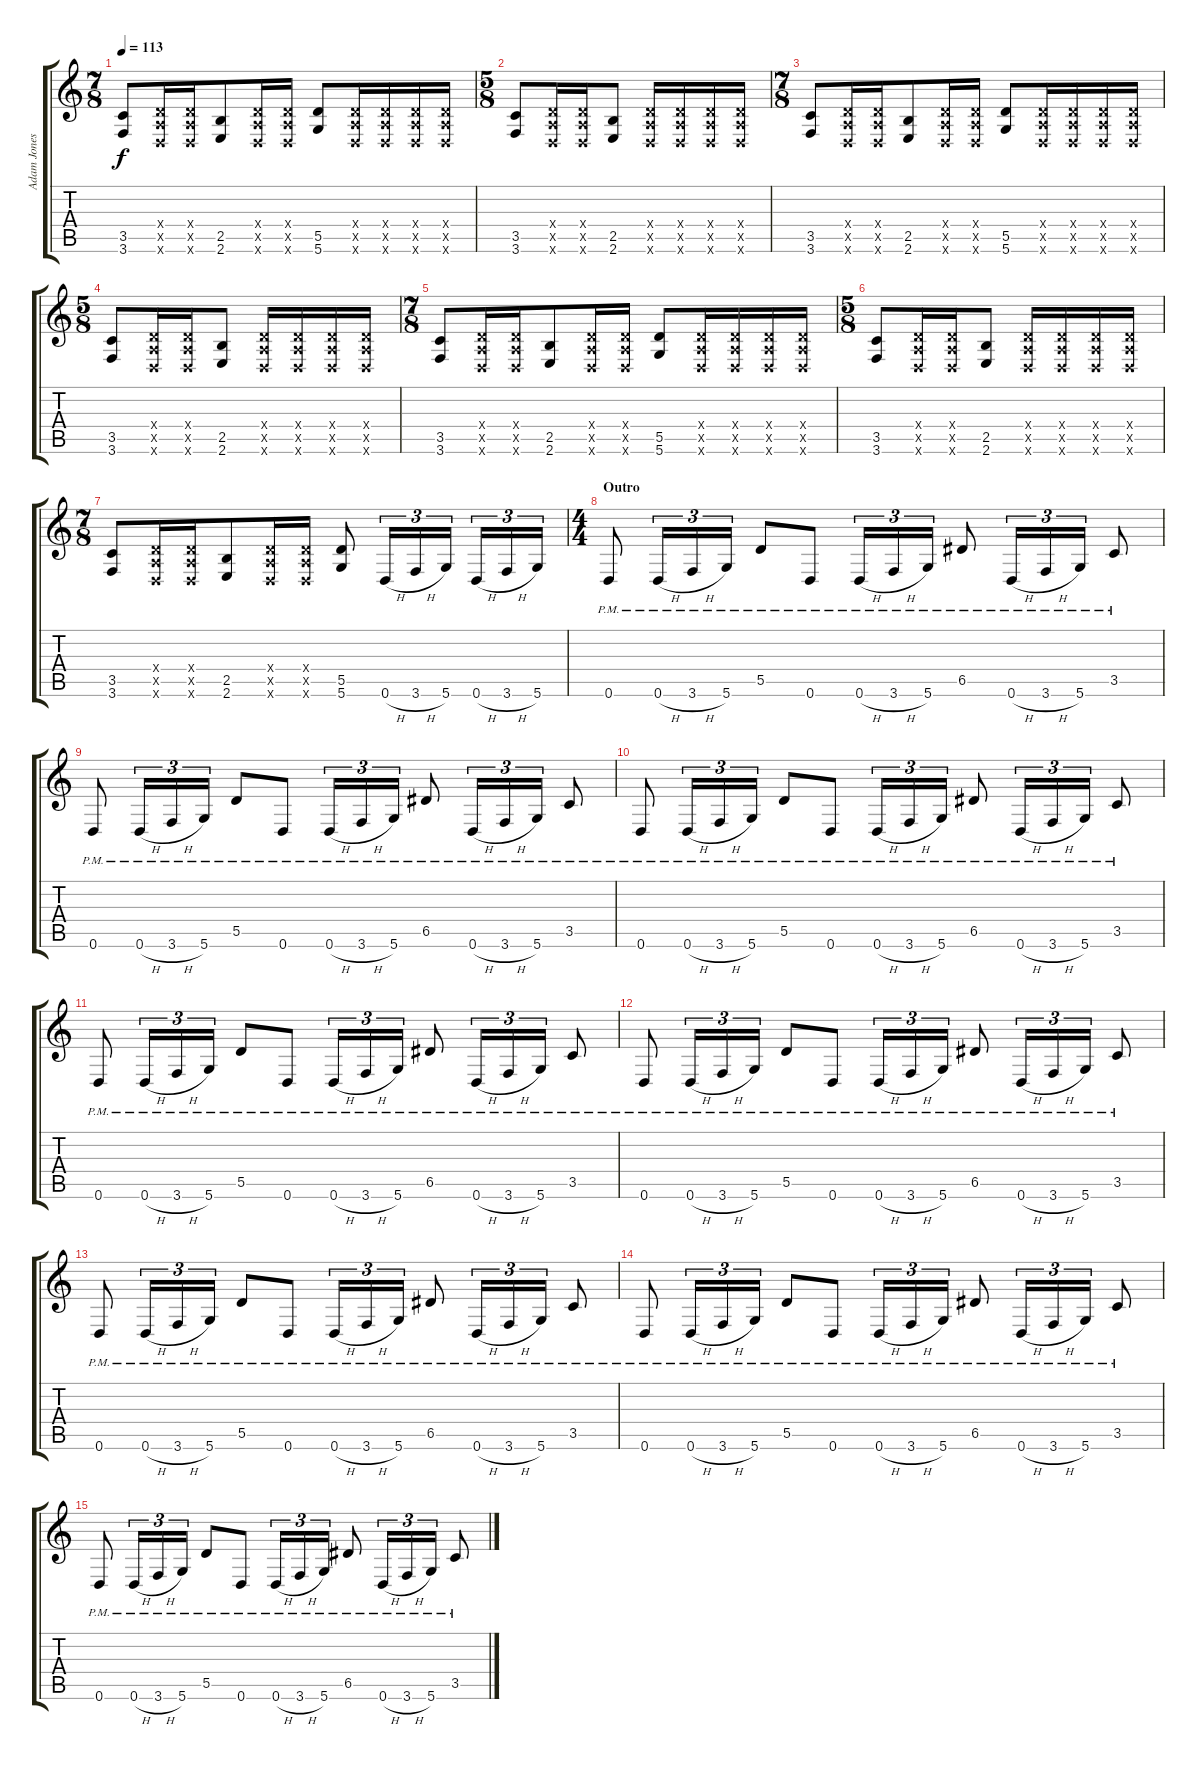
\track ("Adam Jones" "Adam Jones") {instrument distortionguitar}
\staff {score tabs}
\tuning (E4 B3 G3 D3 A2 D2) {hide}
\ts (7 8)
\tempo 113
\clef g2
\ks c
(3.5 3.6).8{dy f} (0.4{x} 0.5{x} 0.6{x}).16 (0.4{x} 0.5{x} 0.6{x}).16 (2.5 2.6).8 (0.4{x} 0.5{x} 0.6{x}).16 (0.4{x} 0.5{x} 0.6{x}).16 (5.5 5.6).8 (0.4{x} 0.5{x} 0.6{x}).16 (0.4{x} 0.5{x} 0.6{x}).16 (0.4{x} 0.5{x} 0.6{x}).16 (0.4{x} 0.5{x} 0.6{x}).16 |
\ts (5 8)
(3.5 3.6).8 (0.4{x} 0.5{x} 0.6{x}).16 (0.4{x} 0.5{x} 0.6{x}).16 (2.5 2.6).8 (0.4{x} 0.5{x} 0.6{x}).16 (0.4{x} 0.5{x} 0.6{x}).16 (0.4{x} 0.5{x} 0.6{x}).16 (0.4{x} 0.5{x} 0.6{x}).16 |
\ts (7 8)
(3.5 3.6).8 (0.4{x} 0.5{x} 0.6{x}).16 (0.4{x} 0.5{x} 0.6{x}).16 (2.5 2.6).8 (0.4{x} 0.5{x} 0.6{x}).16 (0.4{x} 0.5{x} 0.6{x}).16 (5.5 5.6).8 (0.4{x} 0.5{x} 0.6{x}).16 (0.4{x} 0.5{x} 0.6{x}).16 (0.4{x} 0.5{x} 0.6{x}).16 (0.4{x} 0.5{x} 0.6{x}).16 |
\ts (5 8)
(3.5 3.6).8 (0.4{x} 0.5{x} 0.6{x}).16 (0.4{x} 0.5{x} 0.6{x}).16 (2.5 2.6).8 (0.4{x} 0.5{x} 0.6{x}).16 (0.4{x} 0.5{x} 0.6{x}).16 (0.4{x} 0.5{x} 0.6{x}).16 (0.4{x} 0.5{x} 0.6{x}).16 |
\ts (7 8)
(3.5 3.6).8 (0.4{x} 0.5{x} 0.6{x}).16 (0.4{x} 0.5{x} 0.6{x}).16 (2.5 2.6).8 (0.4{x} 0.5{x} 0.6{x}).16 (0.4{x} 0.5{x} 0.6{x}).16 (5.5 5.6).8 (0.4{x} 0.5{x} 0.6{x}).16 (0.4{x} 0.5{x} 0.6{x}).16 (0.4{x} 0.5{x} 0.6{x}).16 (0.4{x} 0.5{x} 0.6{x}).16 |
\ts (5 8)
(3.5 3.6).8 (0.4{x} 0.5{x} 0.6{x}).16 (0.4{x} 0.5{x} 0.6{x}).16 (2.5 2.6).8 (0.4{x} 0.5{x} 0.6{x}).16 (0.4{x} 0.5{x} 0.6{x}).16 (0.4{x} 0.5{x} 0.6{x}).16 (0.4{x} 0.5{x} 0.6{x}).16 |
\ts (7 8)
(3.5 3.6).8 (0.4{x} 0.5{x} 0.6{x}).16 (0.4{x} 0.5{x} 0.6{x}).16 (2.5 2.6).8 (0.4{x} 0.5{x} 0.6{x}).16 (0.4{x} 0.5{x} 0.6{x}).16 (5.5 5.6).8 0.6{h}.16{tu (3 2)} 3.6{h}.16{tu (3 2)} 5.6.16{tu (3 2)} 0.6{h}.16{tu (3 2)} 3.6{h}.16{tu (3 2)} 5.6.16{tu (3 2)} |
\ts (4 4)
\section ("" "Outro")
0.6{pm}.8 0.6{h pm}.16{tu (3 2)} 3.6{h pm}.16{tu (3 2)} 5.6{pm}.16{tu (3 2)} 5.5{pm}.8 0.6{pm}.8 0.6{h pm}.16{tu (3 2)} 3.6{h pm}.16{tu (3 2)} 5.6{pm}.16{tu (3 2)} 6.5{pm}.8 0.6{h pm}.16{tu (3 2)} 3.6{h pm}.16{tu (3 2)} 5.6{pm}.16{tu (3 2)} 3.5{pm}.8 |
0.6{pm}.8 0.6{h pm}.16{tu (3 2)} 3.6{h pm}.16{tu (3 2)} 5.6{pm}.16{tu (3 2)} 5.5{pm}.8 0.6{pm}.8 0.6{h pm}.16{tu (3 2)} 3.6{h pm}.16{tu (3 2)} 5.6{pm}.16{tu (3 2)} 6.5{pm}.8 0.6{h pm}.16{tu (3 2)} 3.6{h pm}.16{tu (3 2)} 5.6{pm}.16{tu (3 2)} 3.5{pm}.8 |
0.6{pm}.8 0.6{h pm}.16{tu (3 2)} 3.6{h pm}.16{tu (3 2)} 5.6{pm}.16{tu (3 2)} 5.5{pm}.8 0.6{pm}.8 0.6{h pm}.16{tu (3 2)} 3.6{h pm}.16{tu (3 2)} 5.6{pm}.16{tu (3 2)} 6.5{pm}.8 0.6{h pm}.16{tu (3 2)} 3.6{h pm}.16{tu (3 2)} 5.6{pm}.16{tu (3 2)} 3.5{pm}.8 |
0.6{pm}.8 0.6{h pm}.16{tu (3 2)} 3.6{h pm}.16{tu (3 2)} 5.6{pm}.16{tu (3 2)} 5.5{pm}.8 0.6{pm}.8 0.6{h pm}.16{tu (3 2)} 3.6{h pm}.16{tu (3 2)} 5.6{pm}.16{tu (3 2)} 6.5{pm}.8 0.6{h pm}.16{tu (3 2)} 3.6{h pm}.16{tu (3 2)} 5.6{pm}.16{tu (3 2)} 3.5{pm}.8 |
0.6{pm}.8 0.6{h pm}.16{tu (3 2)} 3.6{h pm}.16{tu (3 2)} 5.6{pm}.16{tu (3 2)} 5.5{pm}.8 0.6{pm}.8 0.6{h pm}.16{tu (3 2)} 3.6{h pm}.16{tu (3 2)} 5.6{pm}.16{tu (3 2)} 6.5{pm}.8 0.6{h pm}.16{tu (3 2)} 3.6{h pm}.16{tu (3 2)} 5.6{pm}.16{tu (3 2)} 3.5{pm}.8 |
0.6{pm}.8 0.6{h pm}.16{tu (3 2)} 3.6{h pm}.16{tu (3 2)} 5.6{pm}.16{tu (3 2)} 5.5{pm}.8 0.6{pm}.8 0.6{h pm}.16{tu (3 2)} 3.6{h pm}.16{tu (3 2)} 5.6{pm}.16{tu (3 2)} 6.5{pm}.8 0.6{h pm}.16{tu (3 2)} 3.6{h pm}.16{tu (3 2)} 5.6{pm}.16{tu (3 2)} 3.5{pm}.8 |
0.6{pm}.8 0.6{h pm}.16{tu (3 2)} 3.6{h pm}.16{tu (3 2)} 5.6{pm}.16{tu (3 2)} 5.5{pm}.8 0.6{pm}.8 0.6{h pm}.16{tu (3 2)} 3.6{h pm}.16{tu (3 2)} 5.6{pm}.16{tu (3 2)} 6.5{pm}.8 0.6{h pm}.16{tu (3 2)} 3.6{h pm}.16{tu (3 2)} 5.6{pm}.16{tu (3 2)} 3.5{pm}.8 |
0.6{pm}.8 0.6{h pm}.16{tu (3 2)} 3.6{h pm}.16{tu (3 2)} 5.6{pm}.16{tu (3 2)} 5.5{pm}.8 0.6{pm}.8 0.6{h pm}.16{tu (3 2)} 3.6{h pm}.16{tu (3 2)} 5.6{pm}.16{tu (3 2)} 6.5{pm}.8 0.6{h pm}.16{tu (3 2)} 3.6{h pm}.16{tu (3 2)} 5.6{pm}.16{tu (3 2)} 3.5{pm}.8
